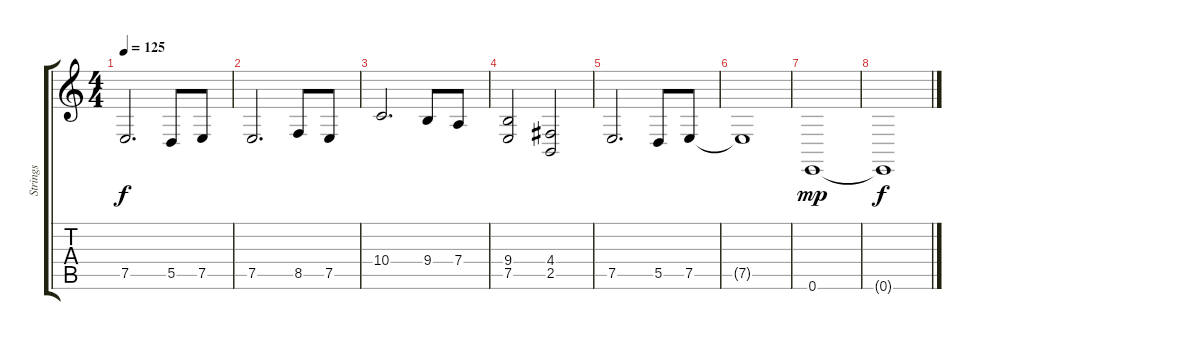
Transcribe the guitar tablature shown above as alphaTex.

\track ("Strings" "Strings") {instrument stringensemble1}
\staff {score tabs}
\tuning (E4 B3 G3 D3 A2 E2) {hide}
\ts (4 4)
\tempo 125
\clef g2
\ks c
7.5.2{d dy f} 5.5.8 7.5.8 |
7.5.2{d} 8.5.8 7.5.8 |
10.4.2{d} 9.4.8 7.4.8 |
(9.4 7.5).2 (4.4 2.5).2 |
7.5.2{d} 5.5.8 7.5.8 |
7.5{t}.1 |
0.6.1{dy mp} |
0.6{t}.1{dy f}
